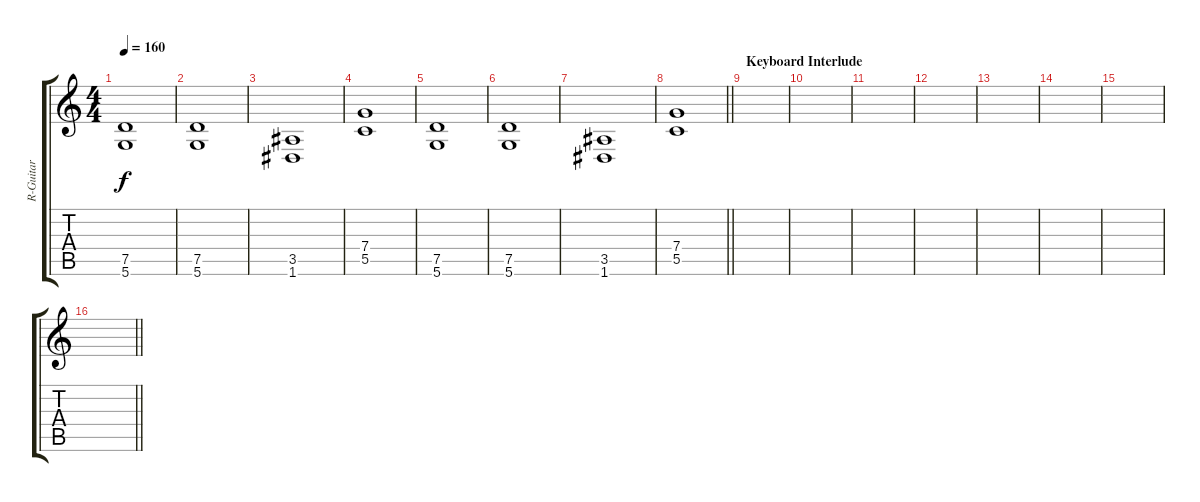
\track ("R-Guitar" "R-Guitar") {instrument distortionguitar}
\staff {score tabs}
\tuning (D4 A3 F3 C3 G2 D2) {hide}
\ts (4 4)
\tempo 160
\clef g2
\ks c
(7.5 5.6).1{dy f} |
(7.5 5.6).1 |
(3.5 1.6).1 |
(7.4 5.5).1 |
(7.5 5.6).1 |
(7.5 5.6).1 |
(3.5 1.6).1 |
\barLineRight lightlight
(7.4 5.5).1 |
\section ("" "Keyboard Interlude")
|
|
|
|
|
|
|
\barLineRight lightlight
